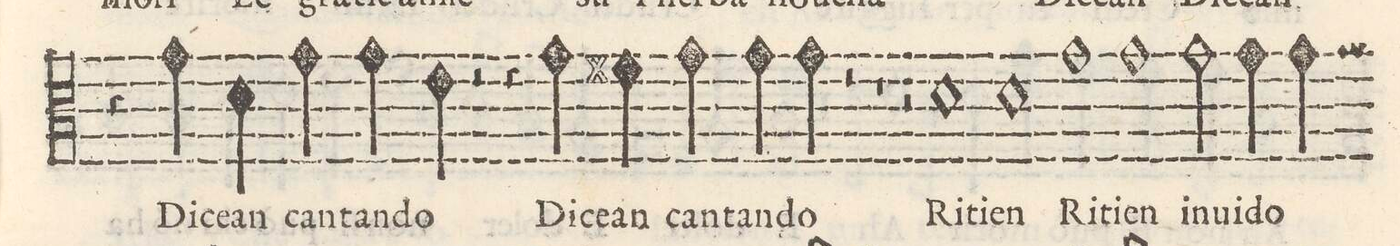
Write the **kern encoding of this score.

**kern	**text
*I"SESTO	*
*clefC3	*
*k[]	*
*met(c)	*
*M2/1	*
4r	.
4g\	Di-
4d\	-cean
4g\	can-
=13-	=13-
4g\	-tan-
4e\	-do
2r	.
4r	.
4g\	Di-
4f#X\	-cean
4g\	can-
=14-	=14-
4g\	-tan-
4g\	-do
2r	.
1r	.
=15-	=15-
2r	.
1d	Ri-
1d\	-tien
=16-	=16-
1g	Ri-
1g\	-tien
=17-	=17-
2g\	in-
4g\	-ui-
4g\	-do
*-	*-
